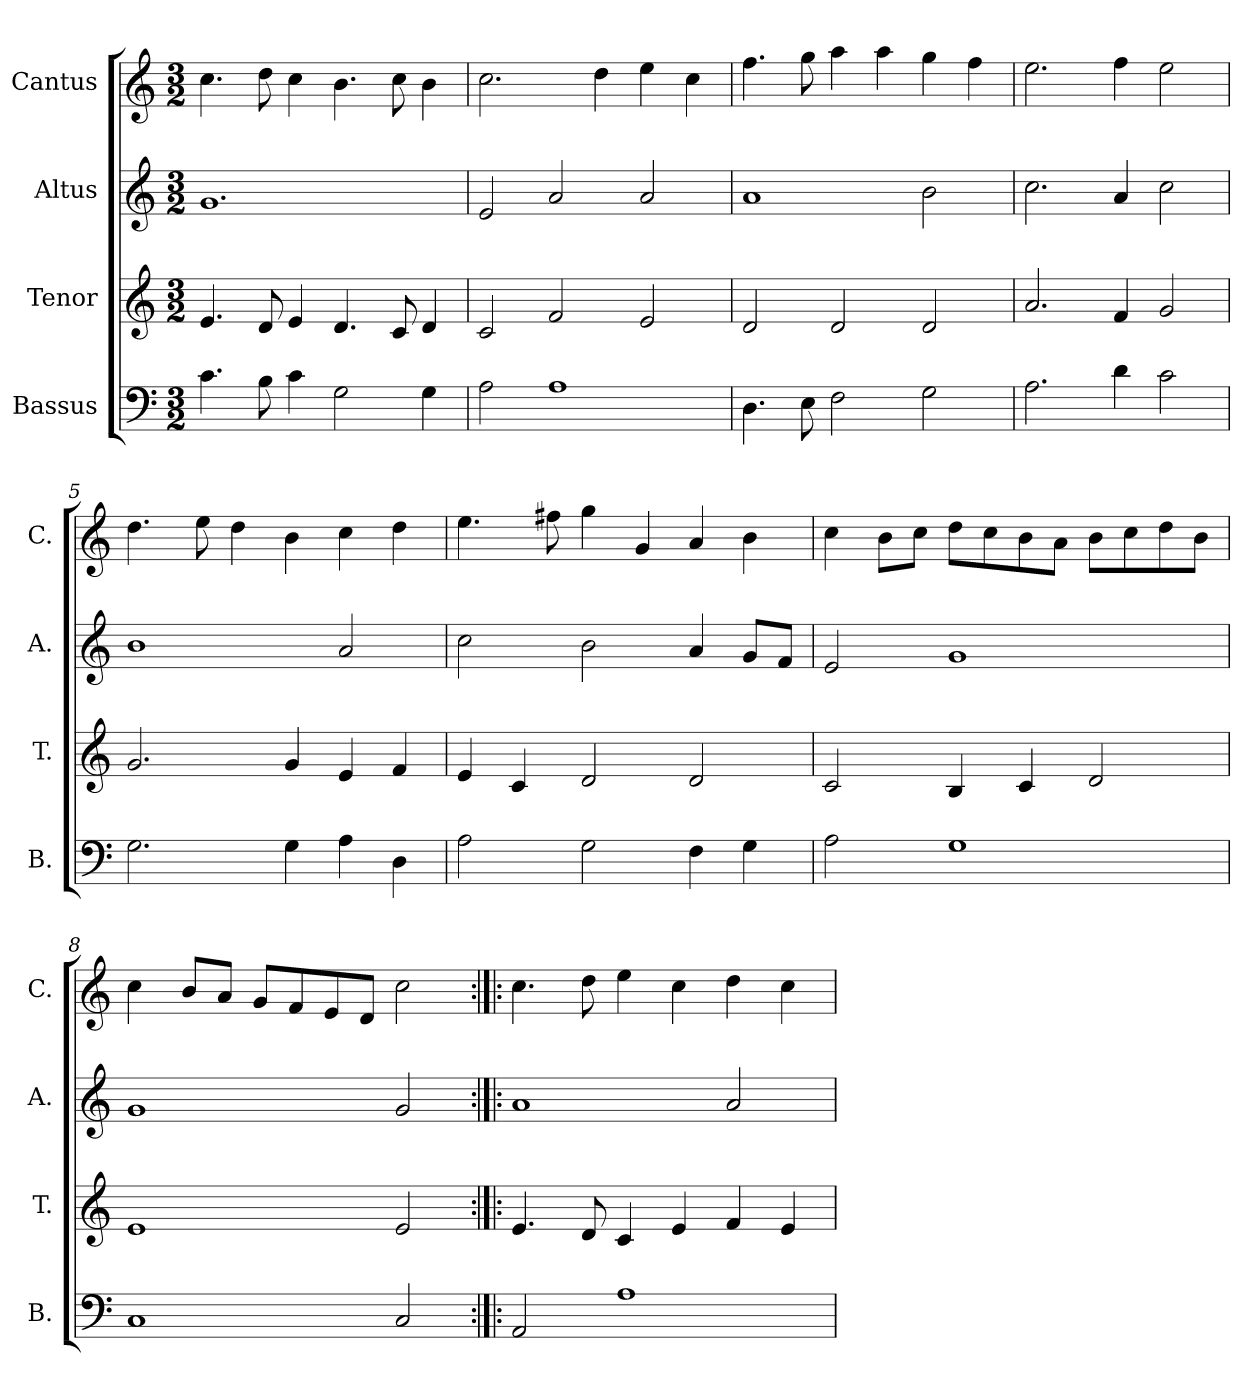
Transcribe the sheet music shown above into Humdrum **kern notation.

**kern	**kern	**kern	**kern
*part4	*part3	*part2	*part1
*staff4	*staff3	*staff2	*staff1
*I"Bassus	*I"Tenor	*I"Altus	*I"Cantus
*I'B.	*I'T.	*I'A.	*I'C.
*clefF4	*clefG2	*clefG2	*clefG2
*k[]	*k[]	*k[]	*k[]
*C:	*C:	*C:	*C:
*M3/2	*M3/2	*M3/2	*M3/2
=1	=1	=1	=1
4.c\	4.e/	1.g/	4.cc\
8B\	8d/	.	8dd\
4c\	4e/	.	4cc\
2G\	4.d/	.	4.b\
.	8c/	.	8cc\
4G\	4d/	.	4b\
=2	=2	=2	=2
2A\	2c/	2e/	2.cc\
1A\	2f/	2a/	.
.	.	.	4dd\
.	2e/	2a/	4ee\
.	.	.	4cc\
=3	=3	=3	=3
4.D\	2d/	1a/	4.ff\
8E\	.	.	8gg\
2F\	2d/	.	4aa\
.	.	.	4aa\
2G\	2d/	2b\	4gg\
.	.	.	4ff\
=4	=4	=4	=4
2.A\	2.a/	2.cc\	2.ee\
4d\	4f/	4a/	4ff\
2c\	2g/	2cc\	2ee\
=5	=5	=5	=5
2.G\	2.g/	1b\	4.dd\
.	.	.	8ee\
.	.	.	4dd\
4G\	4g/	.	4b\
4A\	4e/	2a/	4cc\
4D\	4f/	.	4dd\
=6	=6	=6	=6
2A\	4e/	2cc\	4.ee\
.	4c/	.	.
.	.	.	8ff#X\
2G\	2d/	2b\	4gg\
.	.	.	4g/
4F\	2d/	4a/	4a/
4G\	.	8g/L	4b\
.	.	8f/J	.
=7	=7	=7	=7
2A\	2c/	2e/	4cc\
.	.	.	8b\L
.	.	.	8cc\J
1G\	4B/	1g/	8dd\L
.	.	.	8cc\
.	4c/	.	8b\
.	.	.	8a\J
.	2d/	.	8b\L
.	.	.	8cc\
.	.	.	8dd\
.	.	.	8b\J
!!LO:LB:g=z
=8	=8	=8	=8
1C/	1e/	1g/	4cc\
.	.	.	8b/L
.	.	.	8a/J
.	.	.	8g/L
.	.	.	8f/
.	.	.	8e/
.	.	.	8d/J
2C/	2e/	2g/	2cc\
=9:|!|:	=9:|!|:	=9:|!|:	=9:|!|:
2AA/	4.e/	1a/	4.cc\
.	8d/	.	8dd\
1A\	4c/	.	4ee\
.	4e/	.	4cc\
.	4f/	2a/	4dd\
.	4e/	.	4cc\
=	=	=	=
*-	*-	*-	*-
